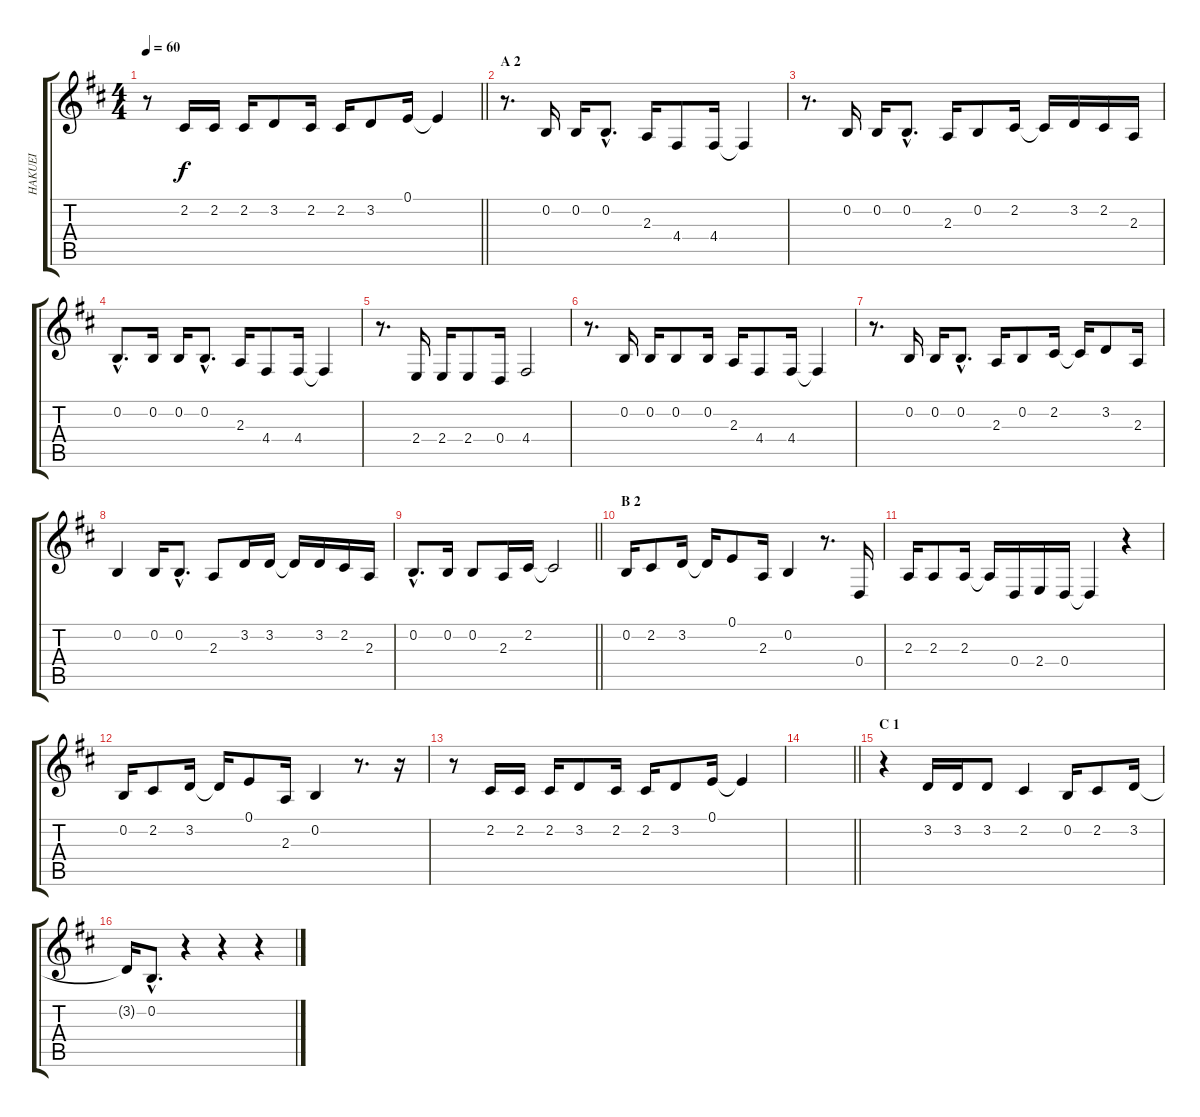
\track ("HAKUEI" "HAKUEI") {instrument oboe}
\staff {score tabs}
\tuning (E4 B3 G3 D3 A2 E2) {hide}
\ts (4 4)
\tempo 60
\clef g2
\barLineRight lightlight
\ks d
r.8{dy f} 2.2.16 2.2.16 2.2.16 3.2.8 2.2.16 2.2.16 3.2.8 0.1.16 0.1{t}.4 |
\section ("" "A 2")
r.8{d} 0.2.16 0.2.16 0.2{hac}.8{d} 2.3.16 4.4.8 4.4.16 4.4{t}.4 |
r.8{d} 0.2.16 0.2.16 0.2{hac}.8{d} 2.3.16 0.2.8 2.2.16 2.2{t}.16 3.2.16 2.2.16 2.3.16 |
0.2{hac}.8{d} 0.2.16 0.2.16 0.2{hac}.8{d} 2.3.16 4.4.8 4.4.16 4.4{t}.4 |
r.8{d} 2.4.16 2.4.16 2.4.8 0.4.16 4.4.2 |
r.8{d} 0.2.16 0.2.16 0.2.8 0.2.16 2.3.16 4.4.8 4.4.16 4.4{t}.4 |
r.8{d} 0.2.16 0.2.16 0.2{hac}.8{d} 2.3.16 0.2.8 2.2.16 2.2{t}.16 3.2.8 2.3.16 |
0.2.4 0.2.16 0.2{hac}.8{d} 2.3.8 3.2.16 3.2.16 3.2{t}.16 3.2.16 2.2.16 2.3.16 |
\barLineRight lightlight
0.2{hac}.8{d} 0.2.16 0.2.8 2.3.16 2.2.16 2.2{t}.2 |
\section ("" "B 2")
0.2.16 2.2.8 3.2.16 3.2{t}.16 0.1.8 2.3.16 0.2.4 r.8{d} 0.4.16 |
2.3.16 2.3.8 2.3.16 2.3{t}.16 0.4.16 2.4.16 0.4.16 0.4{t}.4 r.4 |
0.2.16 2.2.8 3.2.16 3.2{t}.16 0.1.8 2.3.16 0.2.4 r.8{d} r.16 |
r.8 2.2.16 2.2.16 2.2.16 3.2.8 2.2.16 2.2.16 3.2.8 0.1.16 0.1{t}.4 |
\barLineRight lightlight
|
\section ("" "C 1")
r.4 3.2.16 3.2.16 3.2.8 2.2.4 0.2.16 2.2.8 3.2.16 |
3.2{t}.16 0.2{hac}.8{d} r.4 r.4 r.4
